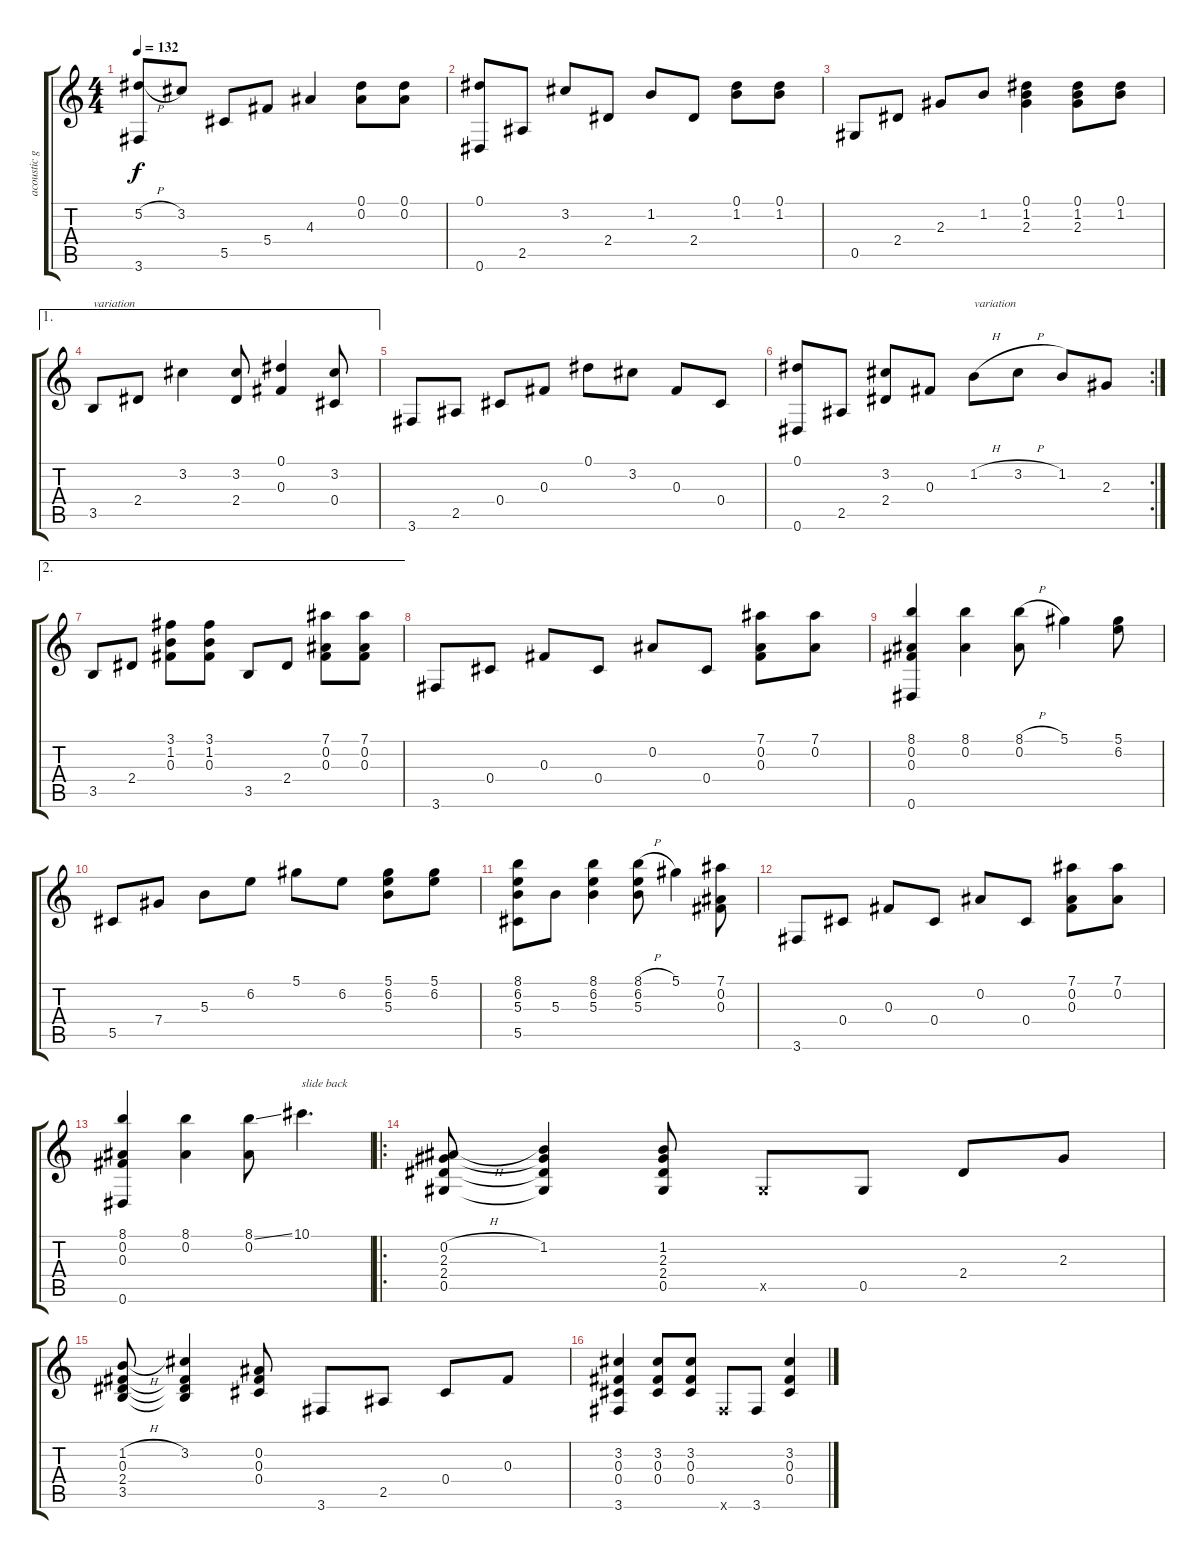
\track ("acoustic guitar, tune down half-step: D#" "acoustic g") {instrument acousticguitarsteel}
\staff {score tabs}
\tuning (Eb4 Bb3 Gb3 Db3 Ab2 Eb2) {hide}
\ts (4 4)
\tempo 132
\clef g2
\ks c
(5.2{h} 3.6).8{dy f} 3.2.8 5.5.8 5.4.8 4.3.4 (0.1 0.2).8 (0.1 0.2).8 |
(0.1 0.6).8 2.5.8 3.2.8 2.4.8 1.2.8 2.4.8 (0.1 1.2).8 (0.1 1.2).8 |
0.5.8 2.4.8 2.3.8 1.2.8 (0.1 1.2 2.3).4 (0.1 1.2 2.3).8 (0.1 1.2).8 |
\ae 1
3.5.8{txt "variation"} 2.4.8 3.2.4 (3.2 2.4).8 (0.1 0.3).4 (3.2 0.4).8 |
3.6.8 2.5.8 0.4.8 0.3.8 0.1.8 3.2.8 0.3.8 0.4.8 |
\rc 2
(0.1 0.6).8 2.5.8 (3.2 2.4).8 0.3.8 1.2{h}.8{txt "variation"} 3.2{h}.8 1.2.8 2.3.8 |
\ae 2
3.5.8 2.4.8 (3.1 1.2 0.3).8 (3.1 1.2 0.3).8 3.5.8 2.4.8 (7.1 0.2 0.3).8 (7.1 0.2 0.3).8 |
3.6.8 0.4.8 0.3.8 0.4.8 0.2.8 0.4.8 (7.1 0.2 0.3).8 (7.1 0.2).8 |
(8.1 0.2 0.3 0.6).4 (8.1 0.2).4 (8.1{h} 0.2).8 5.1.4 (5.1 6.2).8 |
5.5.8 7.4.8 5.3.8 6.2.8 5.1.8 6.2.8 (5.1 6.2 5.3).8 (5.1 6.2).8 |
(8.1 6.2 5.3 5.5).8 5.3.8 (8.1 6.2 5.3).4 (8.1{h} 6.2 5.3).8 5.1.4 (7.1 0.2 0.3).8 |
3.6.8 0.4.8 0.3.8 0.4.8 0.2.8 0.4.8 (7.1 0.2 0.3).8 (7.1 0.2).8 |
(8.1 0.2 0.3 0.6).4 (8.1 0.2).4 (8.1{ss} 0.2).8 10.1.4{d txt "slide back"} |
\ro
(0.2{h} 2.3 2.4 0.5).8 (1.2 2.3{t} 2.4{t} 0.5{t}).4 (1.2 2.3 2.4 0.5).8 0.5{x}.8 0.5.8 2.4.8 2.3.8 |
(1.2{h} 0.3 2.4 3.5).8 (3.2 0.3{t} 2.4{t} 3.5{t}).4 (0.2 0.3 0.4).8 3.6.8 2.5.8 0.4.8 0.3.8 |
(3.2 0.3 0.4 3.6).4 (3.2 0.3 0.4).8 (3.2 0.3 0.4).8 3.6{x}.8 3.6.8 (3.2 0.3 0.4).4
